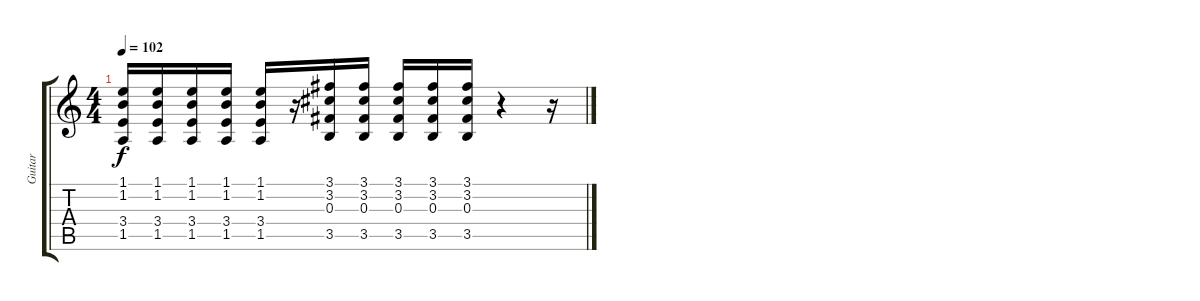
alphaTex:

\track ("Guitar" "Guitar") {instrument distortionguitar}
\staff {score tabs}
\tuning (Eb4 Bb3 Gb3 Db3 Ab2 Db2) {hide}
\ts (4 4)
\tempo 102
\clef g2
\ks c
(1.1 1.2 3.4 1.5).16{dy f} (1.1 1.2 3.4 1.5).16 (1.1 1.2 3.4 1.5).16 (1.1 1.2 3.4 1.5).16 (1.1 1.2 3.4 1.5).16 r.16 (3.1 3.2 0.3 3.5).16 (3.1 3.2 0.3 3.5).16 (3.1 3.2 0.3 3.5).16 (3.1 3.2 0.3 3.5).16 (3.1 3.2 0.3 3.5).16 r.4 r.16
